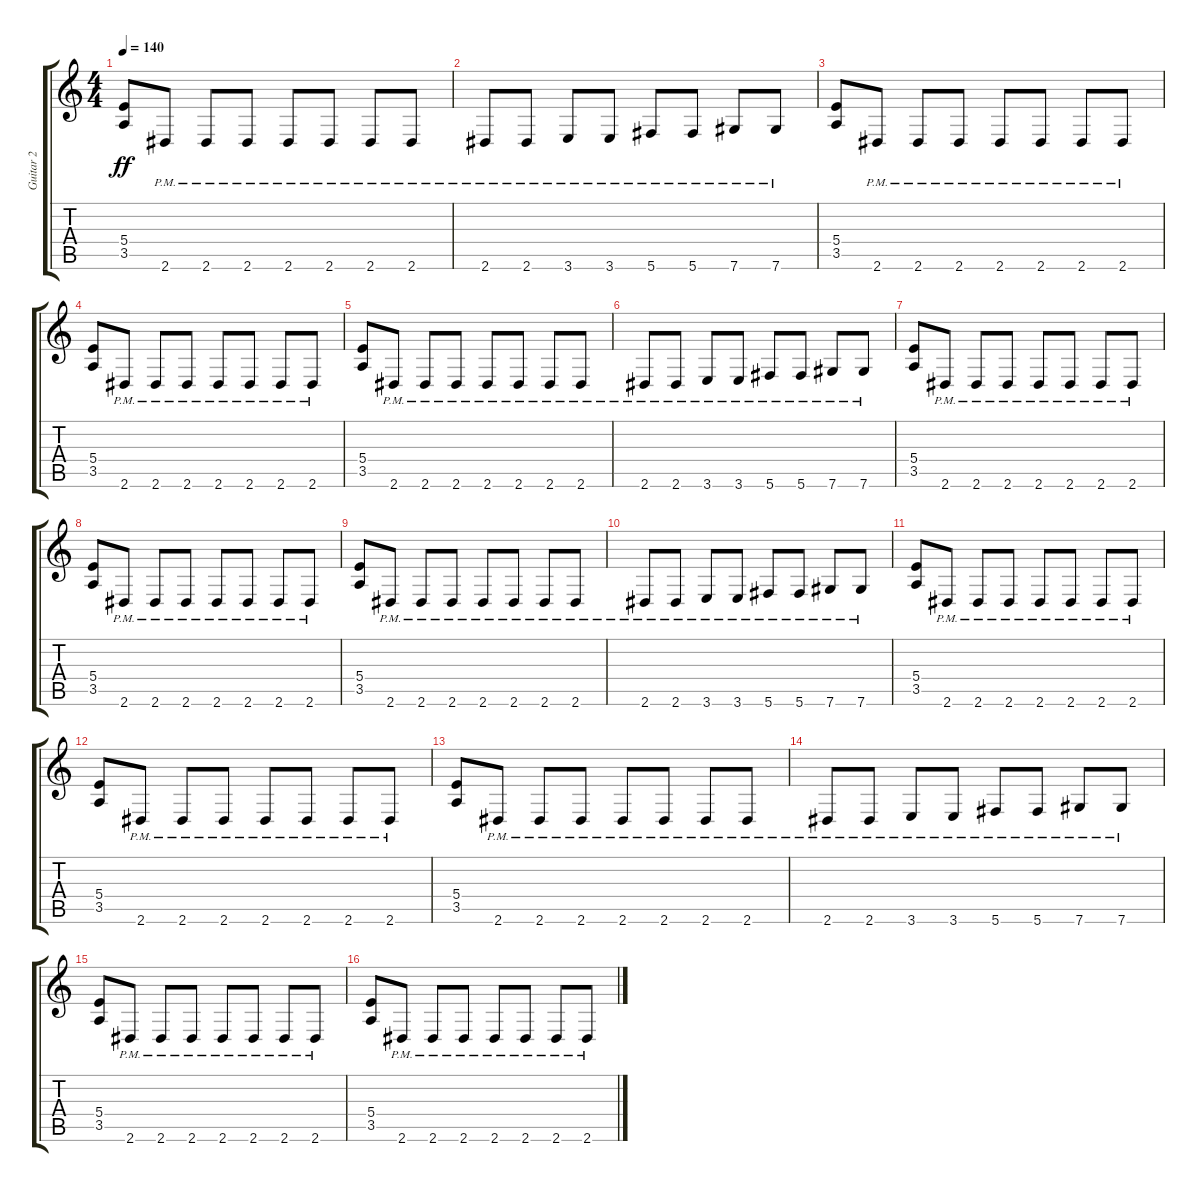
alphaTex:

\track ("Guitar 2" "Guitar 2") {instrument distortionguitar}
\staff {score tabs}
\tuning (Db4 Ab3 E3 B2 Gb2 Db2) {hide}
\ts (4 4)
\tempo 140
\clef g2
\ks c
(5.4 3.5).8{dy ff} 2.6{pm}.8 2.6{pm}.8 2.6{pm}.8 2.6{pm}.8 2.6{pm}.8 2.6{pm}.8 2.6{pm}.8 |
2.6{pm}.8 2.6{pm}.8 3.6{pm}.8 3.6{pm}.8 5.6{pm}.8 5.6{pm}.8 7.6{pm}.8 7.6{pm}.8 |
(5.4 3.5).8 2.6{pm}.8 2.6{pm}.8 2.6{pm}.8 2.6{pm}.8 2.6{pm}.8 2.6{pm}.8 2.6{pm}.8 |
(5.4 3.5).8 2.6{pm}.8 2.6{pm}.8 2.6{pm}.8 2.6{pm}.8 2.6{pm}.8 2.6{pm}.8 2.6{pm}.8 |
(5.4 3.5).8 2.6{pm}.8 2.6{pm}.8 2.6{pm}.8 2.6{pm}.8 2.6{pm}.8 2.6{pm}.8 2.6{pm}.8 |
2.6{pm}.8 2.6{pm}.8 3.6{pm}.8 3.6{pm}.8 5.6{pm}.8 5.6{pm}.8 7.6{pm}.8 7.6{pm}.8 |
(5.4 3.5).8 2.6{pm}.8 2.6{pm}.8 2.6{pm}.8 2.6{pm}.8 2.6{pm}.8 2.6{pm}.8 2.6{pm}.8 |
(5.4 3.5).8 2.6{pm}.8 2.6{pm}.8 2.6{pm}.8 2.6{pm}.8 2.6{pm}.8 2.6{pm}.8 2.6{pm}.8 |
(5.4 3.5).8 2.6{pm}.8 2.6{pm}.8 2.6{pm}.8 2.6{pm}.8 2.6{pm}.8 2.6{pm}.8 2.6{pm}.8 |
2.6{pm}.8 2.6{pm}.8 3.6{pm}.8 3.6{pm}.8 5.6{pm}.8 5.6{pm}.8 7.6{pm}.8 7.6{pm}.8 |
(5.4 3.5).8 2.6{pm}.8 2.6{pm}.8 2.6{pm}.8 2.6{pm}.8 2.6{pm}.8 2.6{pm}.8 2.6{pm}.8 |
(5.4 3.5).8 2.6{pm}.8 2.6{pm}.8 2.6{pm}.8 2.6{pm}.8 2.6{pm}.8 2.6{pm}.8 2.6{pm}.8 |
(5.4 3.5).8 2.6{pm}.8 2.6{pm}.8 2.6{pm}.8 2.6{pm}.8 2.6{pm}.8 2.6{pm}.8 2.6{pm}.8 |
2.6{pm}.8 2.6{pm}.8 3.6{pm}.8 3.6{pm}.8 5.6{pm}.8 5.6{pm}.8 7.6{pm}.8 7.6{pm}.8 |
(5.4 3.5).8{volume 15} 2.6{pm}.8 2.6{pm}.8 2.6{pm}.8 2.6{pm}.8 2.6{pm}.8 2.6{pm}.8 2.6{pm}.8 |
(5.4 3.5).8{volume 14} 2.6{pm}.8 2.6{pm}.8 2.6{pm}.8 2.6{pm}.8 2.6{pm}.8 2.6{pm}.8 2.6{pm}.8
